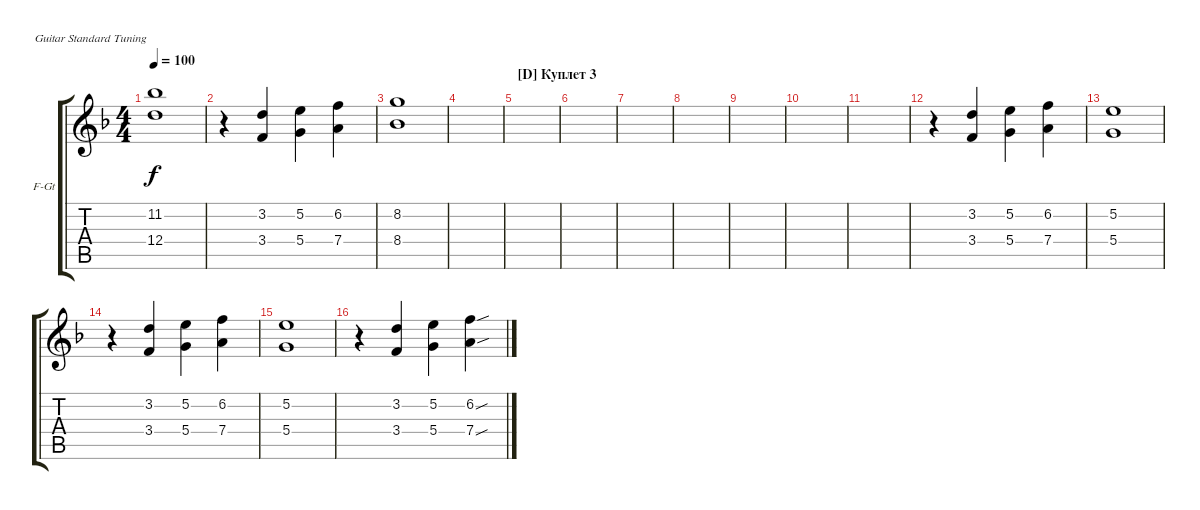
\defaultSystemsLayout 4
\bracketExtendMode groupsimilarinstruments
\firstSystemTrackNameOrientation horizontal
\otherSystemsTrackNameOrientation horizontal
\track ("Flute arranged for Guitar " "F-Gt") {mute instrument acousticguitarsteel}
\staff {score tabs}
\tuning (E4 B3 G3 D3 A2 E2)
\ts (4 4)
\tempo 100
\clef g2
\scale
0.25
\ks dminor
(12.4 11.2).1{dy f} |
\scale
0.25 r.4 (3.4 3.2).4 (5.4 5.2).4 (7.4 6.2).4 |
\scale
0.25 (8.4 8.2).1 |
\scale
0.25 |
\section ("D" "Куплет 3")
\scale
0.25 |
\scale
0.25 |
\scale
0.25 |
\scale
0.25 |
\scale
0.25 |
\scale
0.25 |
\scale
0.25 |
\scale
0.25 r.4 (3.4 3.2).4 (5.4 5.2).4 (7.4 6.2).4 |
\scale
0.25 (5.4 5.2).1 |
\scale
0.25 r.4 (3.4 3.2).4 (5.4 5.2).4 (7.4 6.2).4 |
\scale
0.25 (5.4 5.2).1 |
\scale
0.25 r.4 (3.4 3.2).4 (5.4 5.2).4 (7.4{sou} 6.2{sou}).4
